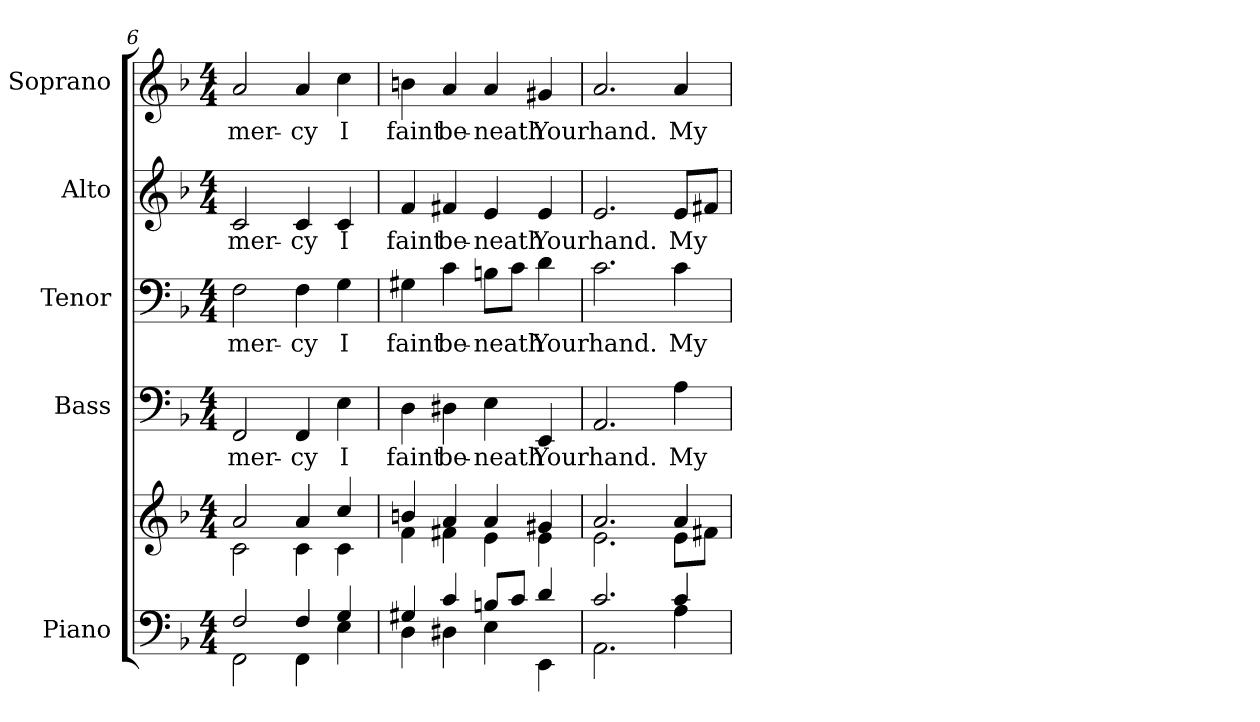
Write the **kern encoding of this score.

**kern	**kern	**kern	**text	**kern	**text	**kern	**text	**kern	**text
*part5	*part5	*part4	*part4	*part3	*part3	*part2	*part2	*part1	*part1
*staff6	*staff5	*staff4	*staff4	*staff3	*staff3	*staff2	*staff2	*staff1	*staff1
*I"Piano	*	*I"Bass	*	*I"Tenor	*	*I"Alto	*	*I"Soprano	*
*I'Pno.	*	*I'B.	*	*I'T.	*	*I'A.	*	*I'S.	*
*clefF4	*clefG2	*clefF4	*	*clefF4	*	*clefG2	*	*clefG2	*
*k[b-]	*k[b-]	*k[b-]	*	*k[b-]	*	*k[b-]	*	*k[b-]	*
*F:	*F:	*F:	*	*F:	*	*F:	*	*F:	*
*M4/4	*M4/4	*M4/4	*	*M4/4	*	*M4/4	*	*M4/4	*
=6	=6	=6	=6	=6	=6	=6	=6	=6	=6
*^	*^	*	*	*	*	*	*	*	*
!	!	!	!	!	!LO:LY:b:color=#000000	!	!	!	!	!	!
!	!	!	!	!	!	!	!LO:LY:b:color=#000000	!	!	!	!
!	!	!	!	!	!	!	!	!	!LO:LY:b:color=#000000	!	!
!	!	!	!	!	!	!	!	!	!	!	!LO:LY:b:color=#000000
2Fi/	2FFi\	2ai/	2ci\	2FFi/	mer-	2Fi\	mer-	2ci/	mer-	2ai/	mer-
!	!	!	!	!	!LO:LY:b:color=#000000	!	!	!	!	!	!
!	!	!	!	!	!	!	!LO:LY:b:color=#000000	!	!	!	!
!	!	!	!	!	!	!	!	!	!LO:LY:b:color=#000000	!	!
!	!	!	!	!	!	!	!	!	!	!	!LO:LY:b:color=#000000
4Fi/	4FFi\	4ai/	4ci\	4FFi/	-cy	4Fi\	-cy	4ci/	-cy	4ai/	-cy
!	!	!	!	!	!LO:LY:b:color=#000000	!	!	!	!	!	!
!	!	!	!	!	!	!	!LO:LY:b:color=#000000	!	!	!	!
!	!	!	!	!	!	!	!	!	!LO:LY:b:color=#000000	!	!
!	!	!	!	!	!	!	!	!	!	!	!LO:LY:b:color=#000000
4Gi/	4Ei\	4cci/	4ci\	4Ei\	I	4Gi\	I	4ci/	I	4cci\	I
!!LO:PB:g=z
=7	=7	=7	=7	=7	=7	=7	=7	=7	=7	=7	=7
!	!	!	!	!	!LO:LY:b:color=#000000	!	!	!	!	!	!
!	!	!	!	!	!	!	!LO:LY:b:color=#000000	!	!	!	!
!	!	!	!	!	!	!	!	!	!LO:LY:b:color=#000000	!	!
!	!	!	!	!	!	!	!	!	!	!	!LO:LY:b:color=#000000
4G#Xi/	4Di\	4bni/	4fi\	4Di\	faint	4G#Xi\	faint	4fi/	faint	4bni\	faint
!	!	!	!	!	!LO:LY:b:color=#000000	!	!	!	!	!	!
!	!	!	!	!	!	!	!LO:LY:b:color=#000000	!	!	!	!
!	!	!	!	!	!	!	!	!	!LO:LY:b:color=#000000	!	!
!	!	!	!	!	!	!	!	!	!	!	!LO:LY:b:color=#000000
4ci/	4D#Xi\	4ai/	4f#Xi\	4D#Xi\	be-	4ci\	be-	4f#Xi/	be-	4ai/	be-
!	!	!	!	!	!LO:LY:b:color=#000000	!	!	!	!	!	!
!	!	!	!	!	!	!	!LO:LY:b:color=#000000	!	!	!	!
!	!	!	!	!	!	!	!	!	!LO:LY:b:color=#000000	!	!
!	!	!	!	!	!	!	!	!	!	!	!LO:LY:b:color=#000000
8Bni/L	4Ei\	4ai/	4ei\	4Ei\	-neath	8Bni\L	-neath	4ei/	-neath	4ai/	-neath
8ci/J	.	.	.	.	.	8ci\J	.	.	.	.	.
!	!	!	!	!	!LO:LY:b:color=#000000	!	!	!	!	!	!
!	!	!	!	!	!	!	!LO:LY:b:color=#000000	!	!	!	!
!	!	!	!	!	!	!	!	!	!LO:LY:b:color=#000000	!	!
!	!	!	!	!	!	!	!	!	!	!	!LO:LY:b:color=#000000
4di/	4EEi\	4g#Xi/	4ei\	4EEi/	Your	4di\	Your	4ei/	Your	4g#Xi/	Your
=8	=8	=8	=8	=8	=8	=8	=8	=8	=8	=8	=8
!	!	!	!	!	!LO:LY:b:color=#000000	!	!	!	!	!	!
!	!	!	!	!	!	!	!LO:LY:b:color=#000000	!	!	!	!
!	!	!	!	!	!	!	!	!	!LO:LY:b:color=#000000	!	!
!	!	!	!	!	!	!	!	!	!	!	!LO:LY:b:color=#000000
2.ci/	2.AAi\	2.ai/	2.ei\	2.AAi/	hand.	2.ci\	hand.	2.ei/	hand.	2.ai/	hand.
!	!	!	!	!	!LO:LY:b:color=#000000	!	!	!	!	!	!
!	!	!	!	!	!	!	!LO:LY:b:color=#000000	!	!	!	!
!	!	!	!	!	!	!	!	!	!LO:LY:b:color=#000000	!	!
!	!	!	!	!	!	!	!	!	!	!	!LO:LY:b:color=#000000
4ci/	4Ai\	4ai/	8ei\L	4Ai\	My	4ci\	My	8ei/L	My	4ai/	My
.	.	.	8f#Xi\J	.	.	.	.	8f#Xi/J	.	.	.
*v	*v	*	*	*	*	*	*	*	*	*	*
*	*v	*v	*	*	*	*	*	*	*	*
=	=	=	=	=	=	=	=	=	=
*-	*-	*-	*-	*-	*-	*-	*-	*-	*-
